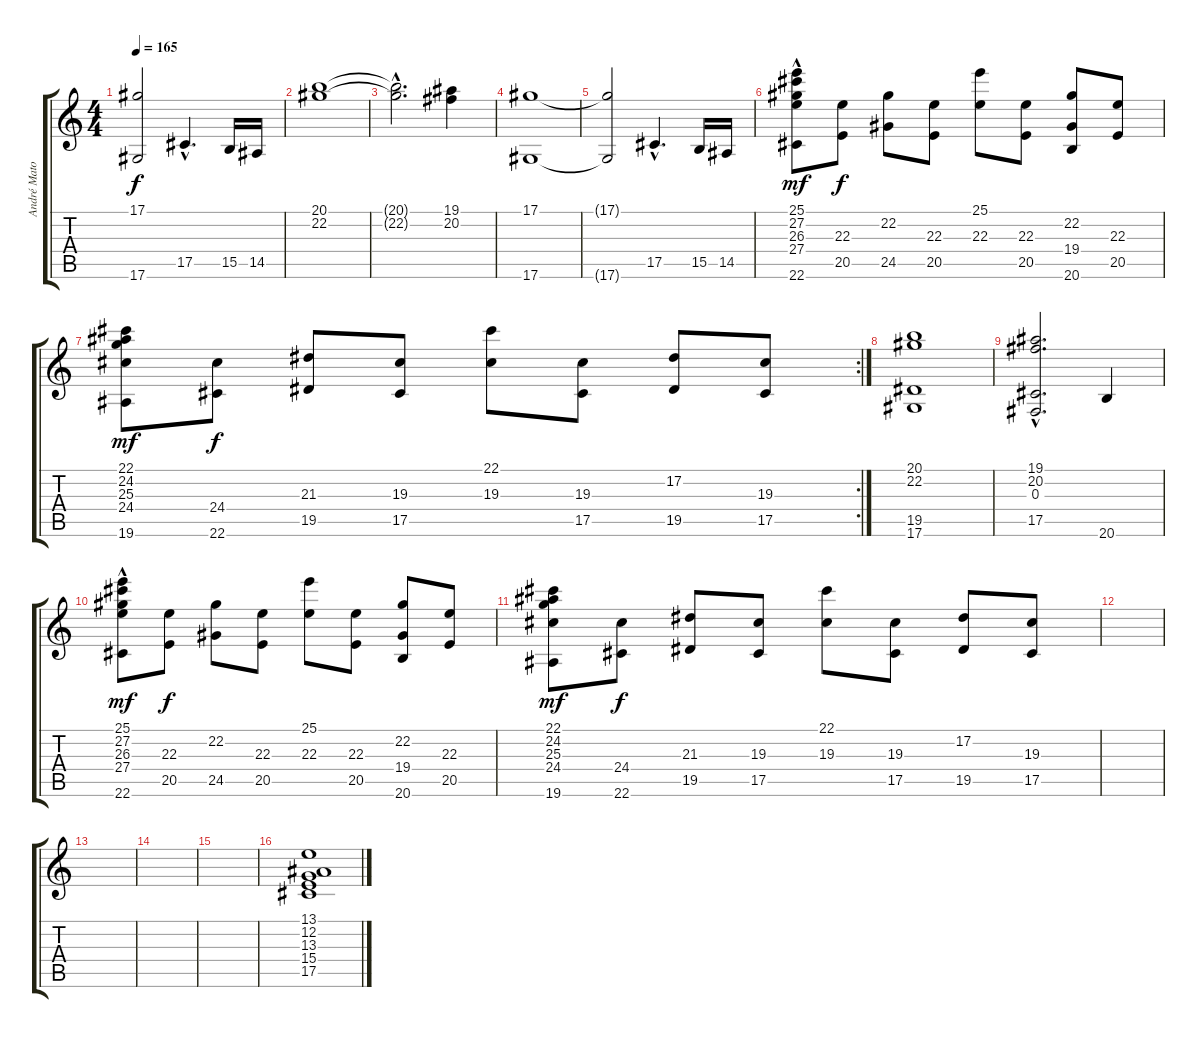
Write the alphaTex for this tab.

\track ("André Matos (Teclado)" "André Mato") {instrument stringensemble1}
\staff {score tabs}
\tuning (Eb4 Bb3 Gb3 Db3 Ab2 Eb2) {hide}
\ts (4 4)
\tempo 165
\clef g2
\ks c
(17.1{t} 17.6{t}).2{dy f} 17.5{hac}.4{d} 15.5.16 14.5.16 |
(20.1 22.2).1 |
(20.1{hac t} 22.2{hac t}).2{d} (19.1 20.2).4 |
(17.1 17.6).1 |
(17.1{t} 17.6{t}).2 17.5{hac}.4{d} 15.5.16 14.5.16 |
(25.1 27.2 26.3 27.4 22.6{hac}).8{dy mf} (22.3 20.5).8{dy f} (22.2 24.5).8 (22.3 20.5).8 (25.1 22.3).8 (22.3 20.5).8 (22.2 19.4 20.6).8 (22.3 20.5).8 |
\rc 2
(22.1 24.2 25.3 24.4 19.6).8{dy mf} (24.4 22.6).8{dy f} (21.3 19.5).8 (19.3 17.5).8 (22.1 19.3).8 (19.3 17.5).8 (17.2 19.5).8 (19.3 17.5).8 |
(20.1 22.2 19.5 17.6).1 |
(19.1 20.2 0.3{hac} 17.5{hac}).2{d} 20.6.4 |
(25.1 27.2 26.3 27.4 22.6{hac}).8{dy mf} (22.3 20.5).8{dy f} (22.2 24.5).8 (22.3 20.5).8 (25.1 22.3).8 (22.3 20.5).8 (22.2 19.4 20.6).8 (22.3 20.5).8 |
(22.1 24.2 25.3 24.4 19.6).8{dy mf} (24.4 22.6).8{dy f} (21.3 19.5).8 (19.3 17.5).8 (22.1 19.3).8 (19.3 17.5).8 (17.2 19.5).8 (19.3 17.5).8 |
|
|
|
|
(13.1 12.2 13.3 15.4 17.5).1
